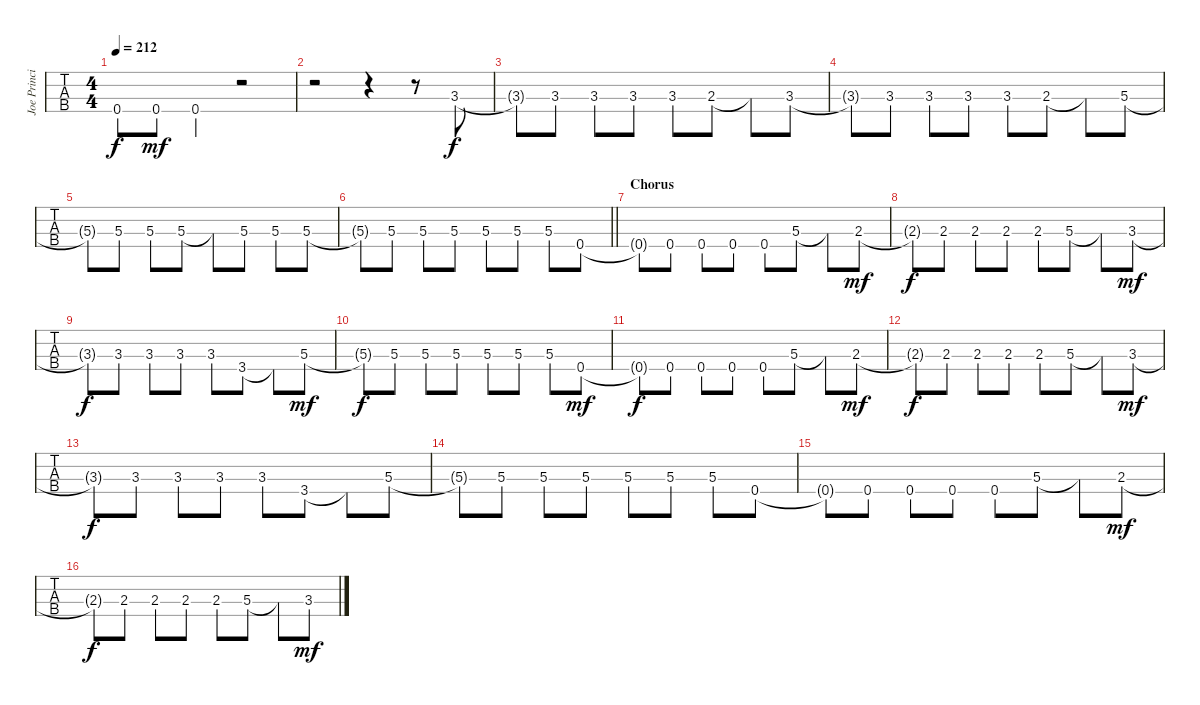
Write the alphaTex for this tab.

\track ("Joe Principe - Bass" "Joe Princi") {instrument electricbassfinger}
\staff {tabs}
\tuning (Gb2 Db2 Ab1 Eb1) {hide}
\ts (4 4)
\tempo 212
\clef f4
\ks c
0.4{t}.8{dy f} 0.4.8{dy mf} 0.4.4 r.2 |
r.2 r.4 r.8 3.3.8{dy f} |
3.3{t}.8 3.3.8 3.3.8 3.3.8 3.3.8 2.3.8 2.3{t}.8 3.3.8 |
3.3{t}.8 3.3.8 3.3.8 3.3.8 3.3.8 2.3.8 2.3{t}.8 5.3.8 |
5.3{t}.8 5.3.8 5.3.8 5.3.8 5.3{t}.8 5.3.8 5.3.8 5.3.8 |
\barLineRight lightlight
5.3{t}.8 5.3.8 5.3.8 5.3.8 5.3.8 5.3.8 5.3.8 0.4.8 |
\section ("" "Chorus")
0.4{t}.8 0.4.8 0.4.8 0.4.8 0.4.8 5.3.8 5.3{t}.8 2.3.8{dy mf} |
2.3{t}.8{dy f} 2.3.8 2.3.8 2.3.8 2.3.8 5.3.8 5.3{t}.8 3.3.8{dy mf} |
3.3{t}.8{dy f} 3.3.8 3.3.8 3.3.8 3.3.8 3.4.8 3.4{t}.8 5.3.8{dy mf} |
5.3{t}.8{dy f} 5.3.8 5.3.8 5.3.8 5.3.8 5.3.8 5.3.8 0.4.8{dy mf} |
0.4{t}.8{dy f} 0.4.8 0.4.8 0.4.8 0.4.8 5.3.8 5.3{t}.8 2.3.8{dy mf} |
2.3{t}.8{dy f} 2.3.8 2.3.8 2.3.8 2.3.8 5.3.8 5.3{t}.8 3.3.8{dy mf} |
3.3{t}.8{dy f} 3.3.8 3.3.8 3.3.8 3.3.8 3.4.8 3.4{t}.8 5.3.8 |
5.3{t}.8 5.3.8 5.3.8 5.3.8 5.3.8 5.3.8 5.3.8 0.4.8 |
0.4{t}.8 0.4.8 0.4.8 0.4.8 0.4.8 5.3.8 5.3{t}.8 2.3.8{dy mf} |
2.3{t}.8{dy f} 2.3.8 2.3.8 2.3.8 2.3.8 5.3.8 5.3{t}.8 3.3.8{dy mf}
